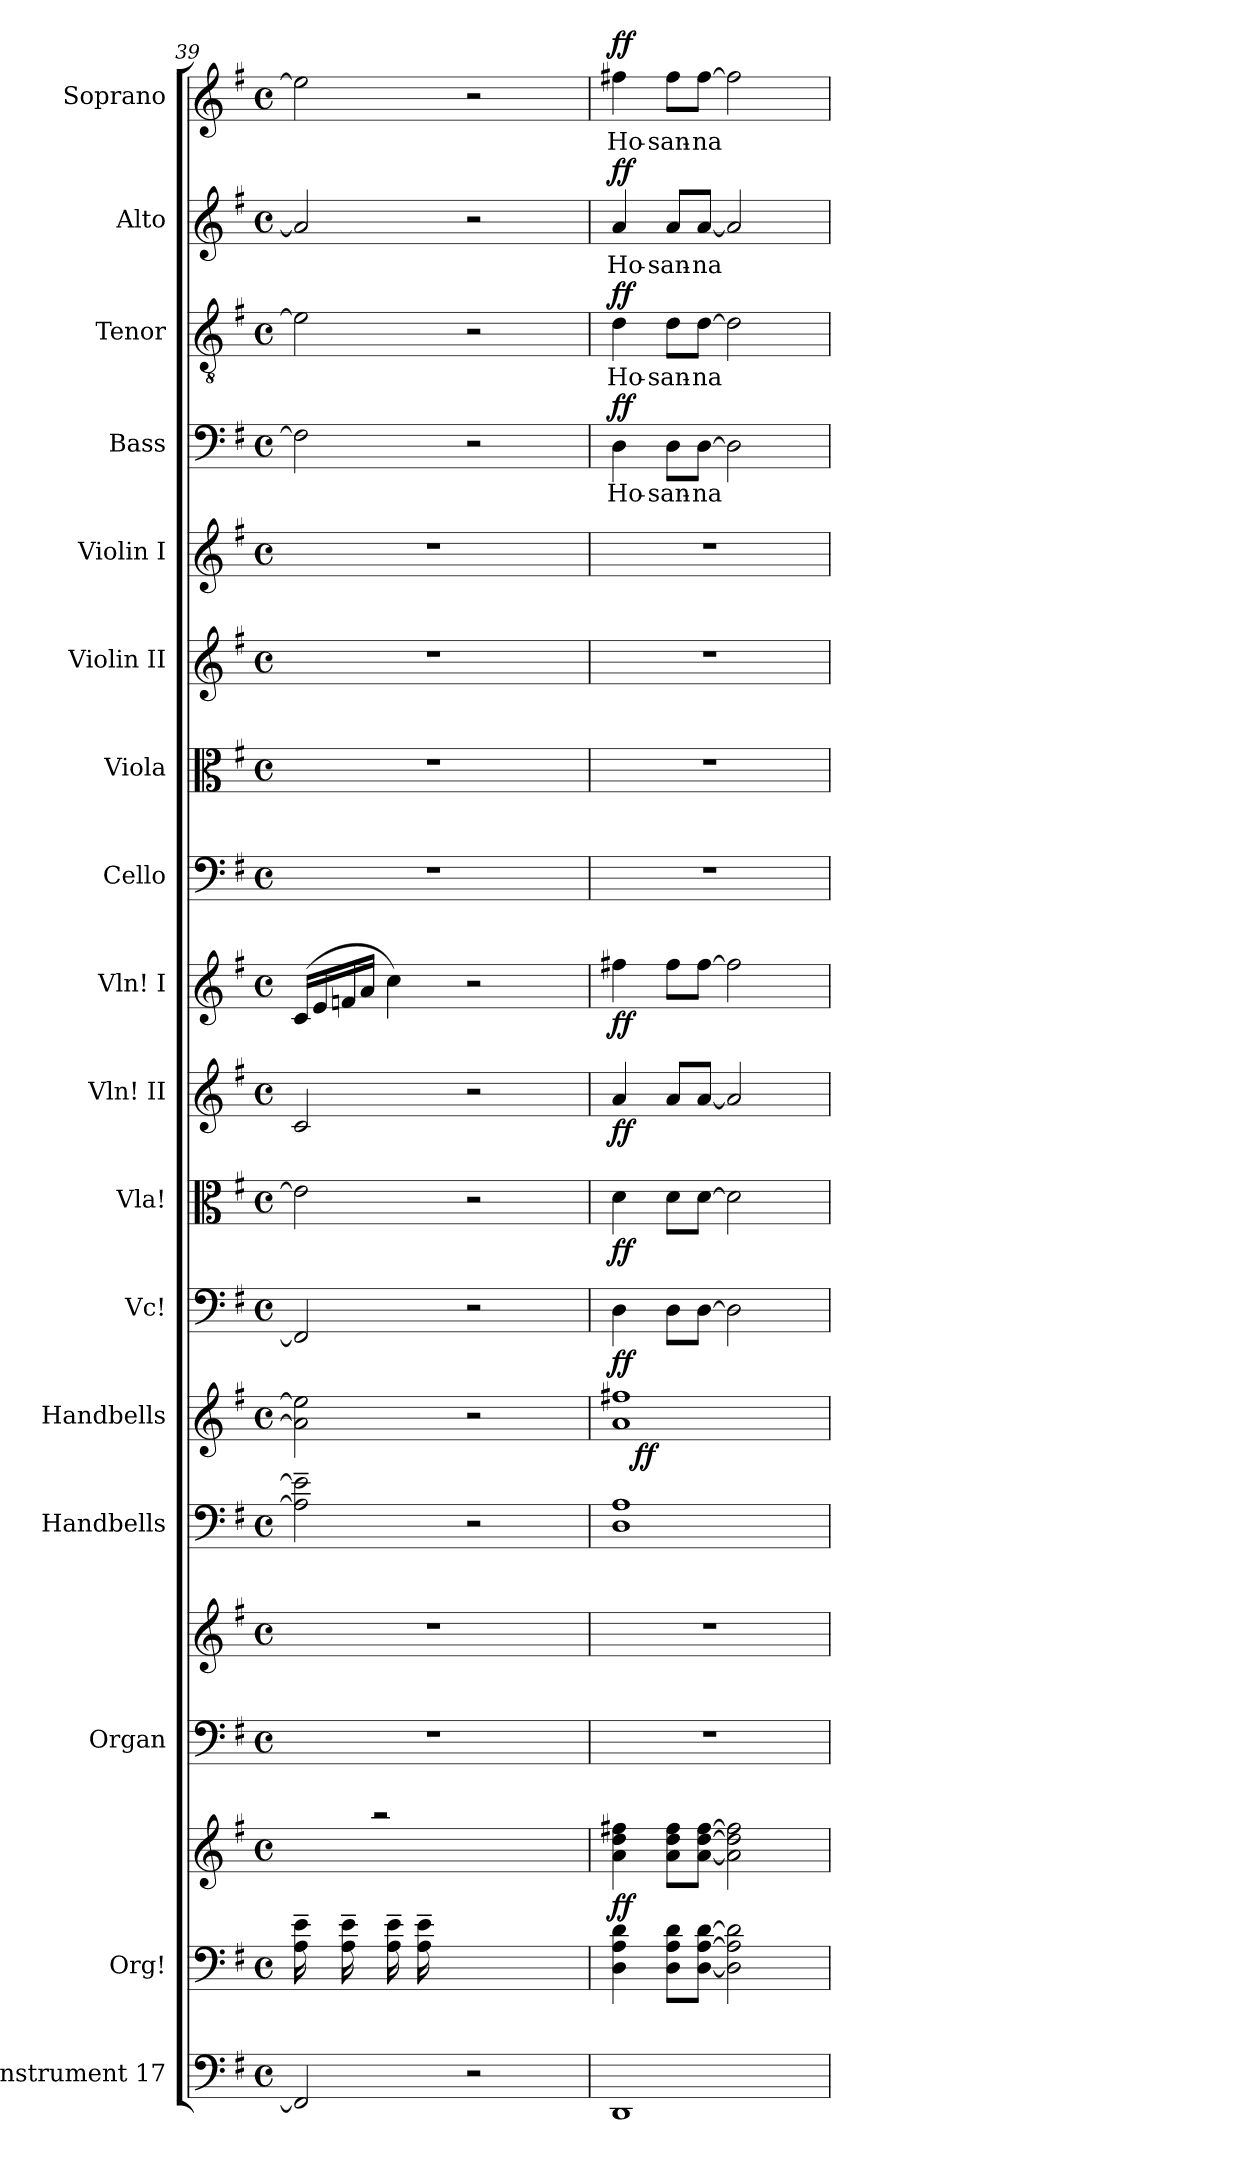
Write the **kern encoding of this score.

**kern	**kern	**kern	**dynam	**kern	**kern	**kern	**kern	**dynam	**kern	**dynam	**kern	**dynam	**kern	**dynam	**kern	**dynam	**kern	**kern	**kern	**kern	**kern	**text	**dynam	**kern	**text	**dynam	**kern	**text	**dynam	**kern	**text	**dynam
*part17	*part16	*part16	*part16	*part15	*part15	*part14	*part13	*part13	*part12	*part12	*part11	*part11	*part10	*part10	*part9	*part9	*part8	*part7	*part6	*part5	*part4	*part4	*part4	*part3	*part3	*part3	*part2	*part2	*part2	*part1	*part1	*part1
*staff19	*staff18	*staff17	*staff17/18	*staff16	*staff15	*staff14	*staff13	*staff13	*staff12	*staff12	*staff11	*staff11	*staff10	*staff10	*staff9	*staff9	*staff8	*staff7	*staff6	*staff5	*staff4	*staff4	*staff4	*staff3	*staff3	*staff3	*staff2	*staff2	*staff2	*staff1	*staff1	*staff1
*I"Instrument 17	*I"Org!	*	*	*I"Organ	*	*I"Handbells	*I"Handbells	*	*I"Vc!	*	*I"Vla!	*	*I"Vln! II	*	*I"Vln! I	*	*I"Cello	*I"Viola	*I"Violin II	*I"Violin I	*I"Bass	*	*	*I"Tenor	*	*	*I"Alto	*	*	*I"Soprano	*	*
*	*	*	*	*	*	*	*	*	*I'Vc!	*	*I'Vla!	*	*I'Vln! II	*	*I'Vln! I	*	*	*I'Vla	*I'Vln	*I'Vln	*I'B	*	*	*I'T	*	*	*I'A	*	*	*I'S	*	*
*clefF4	*clefF4	*clefG2	*	*clefF4	*clefG2	*clefF4	*clefG2	*	*clefF4	*	*clefC3	*	*clefG2	*	*clefG2	*	*clefF4	*clefC3	*clefG2	*clefG2	*clefF4	*	*	*clefGv2	*	*	*clefG2	*	*	*clefG2	*	*
*k[f#]	*k[f#]	*k[f#]	*	*k[f#]	*k[f#]	*k[f#]	*k[f#]	*	*k[f#]	*	*k[f#]	*	*k[f#]	*	*k[f#]	*	*k[f#]	*k[f#]	*k[f#]	*k[f#]	*k[f#]	*	*	*k[f#]	*	*	*k[f#]	*	*	*k[f#]	*	*
*G:	*G:	*G:	*	*G:	*G:	*G:	*G:	*	*G:	*	*G:	*	*G:	*	*G:	*	*G:	*G:	*G:	*G:	*G:	*	*	*G:	*	*	*G:	*	*	*G:	*	*
*M4/4	*M4/4	*M4/4	*	*M4/4	*M4/4	*M4/4	*M4/4	*	*M4/4	*	*M4/4	*	*M4/4	*	*M4/4	*	*M4/4	*M4/4	*M4/4	*M4/4	*M4/4	*	*	*M4/4	*	*	*M4/4	*	*	*M4/4	*	*
*met(c)	*met(c)	*met(c)	*	*met(c)	*met(c)	*met(c)	*met(c)	*	*met(c)	*	*met(c)	*	*met(c)	*	*met(c)	*	*met(c)	*met(c)	*met(c)	*met(c)	*met(c)	*	*	*met(c)	*	*	*met(c)	*	*	*met(c)	*	*
=39	=39	=39	=39	=39	=39	=39	=39	=39	=39	=39	=39	=39	=39	=39	=39	=39	=39	=39	=39	=39	=39	=39	=39	=39	=39	=39	=39	=39	=39	=39	=39	=39
*	*	*^	*	*	*	*	*	*	*	*	*	*	*	*	*	*	*	*	*	*	*	*	*	*	*	*	*	*	*	*	*	*
2FFn/]	16A\~> 16e\~>L	8..ryy	16ryy	.	1r	1r	2e\]~> 2A\]~>	2ee\] 2a\]	.	2FFn/]	.	2e\]	.	2c/	.	(>16c/L	.	1r	1r	1r	1r	2Fn\]	.	.	2e\]	.	.	2a/]	.	.	2ee\]	.	.
.	16ryy	.	16a\ 16cc\	.	.	.	.	.	.	.	.	.	.	.	.	16e/	.	.	.	.	.	.	.	.	.	.	.	.	.	.	.	.	.
.	16e\~> 16A\~>	.	16ryy	.	.	.	.	.	.	.	.	.	.	.	.	16fn/	.	.	.	.	.	.	.	.	.	.	.	.	.	.	.	.	.
.	16ryy	.	16ee\ 16fn\J	.	.	.	.	.	.	.	.	.	.	.	.	16a/J	.	.	.	.	.	.	.	.	.	.	.	.	.	.	.	.	.
.	.	2r	.	.	.	.	.	.	.	.	.	.	.	.	.	.	.	.	.	.	.	.	.	.	.	.	.	.	.	.	.	.	.
.	16A\~> 16e\~>L	.	32a\ 32cc\	.	.	.	.	.	.	.	.	.	.	.	.	4cc\)	.	.	.	.	.	.	.	.	.	.	.	.	.	.	.	.	.
.	.	.	16ee\ 16f\J	.	.	.	.	.	.	.	.	.	.	.	.	.	.	.	.	.	.	.	.	.	.	.	.	.	.	.	.	.	.
.	16e\~> 16A\~>	.	.	.	.	.	.	.	.	.	.	.	.	.	.	.	.	.	.	.	.	.	.	.	.	.	.	.	.	.	.	.	.
.	.	.	4ryy	.	.	.	.	.	.	.	.	.	.	.	.	.	.	.	.	.	.	.	.	.	.	.	.	.	.	.	.	.	.
.	2ryy	.	.	.	.	.	.	.	.	.	.	.	.	.	.	.	.	.	.	.	.	.	.	.	.	.	.	.	.	.	.	.	.
2r	.	.	.	.	.	.	2r	2r	.	2r	.	2r	.	2r	.	2r	.	.	.	.	.	2r	.	.	2r	.	.	2r	.	.	2r	.	.
.	.	.	32ryy	.	.	.	.	.	.	.	.	.	.	.	.	.	.	.	.	.	.	.	.	.	.	.	.	.	.	.	.	.	.
.	.	.	4.ryy	.	.	.	.	.	.	.	.	.	.	.	.	.	.	.	.	.	.	.	.	.	.	.	.	.	.	.	.	.	.
.	.	4ryy	.	.	.	.	.	.	.	.	.	.	.	.	.	.	.	.	.	.	.	.	.	.	.	.	.	.	.	.	.	.	.
.	8ryy	.	.	.	.	.	.	.	.	.	.	.	.	.	.	.	.	.	.	.	.	.	.	.	.	.	.	.	.	.	.	.	.
.	.	32ryy	.	.	.	.	.	.	.	.	.	.	.	.	.	.	.	.	.	.	.	.	.	.	.	.	.	.	.	.	.	.	.
*	*	*v	*v	*	*	*	*	*	*	*	*	*	*	*	*	*	*	*	*	*	*	*	*	*	*	*	*	*	*	*	*	*	*
=40	=40	=40	=40	=40	=40	=40	=40	=40	=40	=40	=40	=40	=40	=40	=40	=40	=40	=40	=40	=40	=40	=40	=40	=40	=40	=40	=40	=40	=40	=40	=40	=40
!	!	!	!LO:DY:a=2	!	!	!	!	!	!	!LO:DY:b	!	!LO:DY:b	!	!LO:DY:b	!	!LO:DY:b	!	!	!	!	!	!LO:LY:b:cj	!LO:DY:a	!	!LO:LY:b:cj	!LO:DY:a	!	!LO:LY:b:cj	!LO:DY:a	!	!LO:LY:b:cj	!LO:DY:a
*	*	*	*	*	*	*	*^	*	*	*	*	*	*	*	*	*	*	*	*	*	*	*	*	*	*	*	*	*	*	*	*	*
1DD	4D\ 4A\ 4d\	4dd\ 4a\ 4ff#X\	ff	1r	1r	1A 1D	1ff#X 1a	16.ryy	.	4D\	ff	4d\	ff	4a/	ff	4ff#X\	ff	1r	1r	1r	1r	4D\	Ho-	ff	4d\	Ho-	ff	4a/	Ho-	ff	4ff#X\	Ho-	ff
!	!	!	!	!	!	!	!	!	!LO:DY:b	!	!	!	!	!	!	!	!	!	!	!	!	!	!	!	!	!	!	!	!	!	!	!	!
.	.	.	.	.	.	.	.	2ryy	ff	.	.	.	.	.	.	.	.	.	.	.	.	.	.	.	.	.	.	.	.	.	.	.	.
!	!	!	!	!	!	!	!	!	!	!	!	!	!	!	!	!	!	!	!	!	!	!	!LO:LY:b:cj	!	!	!LO:LY:b:cj	!	!	!LO:LY:b:cj	!	!	!LO:LY:b:cj	!
.	8A\ 8d\ 8D\L	8ff#\ 8dd\ 8a\L	.	.	.	.	.	.	.	8D\L	.	8d\L	.	8a/L	.	8ff#\L	.	.	.	.	.	8D\L	-san-	.	8d\L	-san-	.	8a/L	-san-	.	8ff#\L	-san-	.
!	!	!	!	!	!	!	!	!	!	!	!	!	!	!	!	!	!	!	!	!	!	!	!LO:LY:b:rj	!	!	!LO:LY:b:rj	!	!	!LO:LY:b:rj	!	!	!LO:LY:b:rj	!
.	[>8A\ [<8D\ [>8d\J	[>8dd\ [<8a\ [>8ff#\J	.	.	.	.	.	.	.	[>8D\J	.	[>8d\J	.	[<8a/J	.	[>8ff#\J	.	.	.	.	.	[>8D\J	-na	.	[>8d\J	-na	.	[<8a/J	-na	.	[>8ff#\J	-na	.
.	2d\] 2A\] 2D\]	2dd\] 2ff#\] 2a\]	.	.	.	.	.	.	.	2D\]	.	2d\]	.	2a/]	.	2ff#\]	.	.	.	.	.	2D\]	.	.	2d\]	.	.	2a/]	.	.	2ff#\]	.	.
.	.	.	.	.	.	.	.	4ryy	.	.	.	.	.	.	.	.	.	.	.	.	.	.	.	.	.	.	.	.	.	.	.	.	.
.	.	.	.	.	.	.	.	8ryy	.	.	.	.	.	.	.	.	.	.	.	.	.	.	.	.	.	.	.	.	.	.	.	.	.
.	.	.	.	.	.	.	.	32ryy	.	.	.	.	.	.	.	.	.	.	.	.	.	.	.	.	.	.	.	.	.	.	.	.	.
*	*	*	*	*	*	*	*v	*v	*	*	*	*	*	*	*	*	*	*	*	*	*	*	*	*	*	*	*	*	*	*	*	*	*
=	=	=	=	=	=	=	=	=	=	=	=	=	=	=	=	=	=	=	=	=	=	=	=	=	=	=	=	=	=	=	=	=
*-	*-	*-	*-	*-	*-	*-	*-	*-	*-	*-	*-	*-	*-	*-	*-	*-	*-	*-	*-	*-	*-	*-	*-	*-	*-	*-	*-	*-	*-	*-	*-	*-
